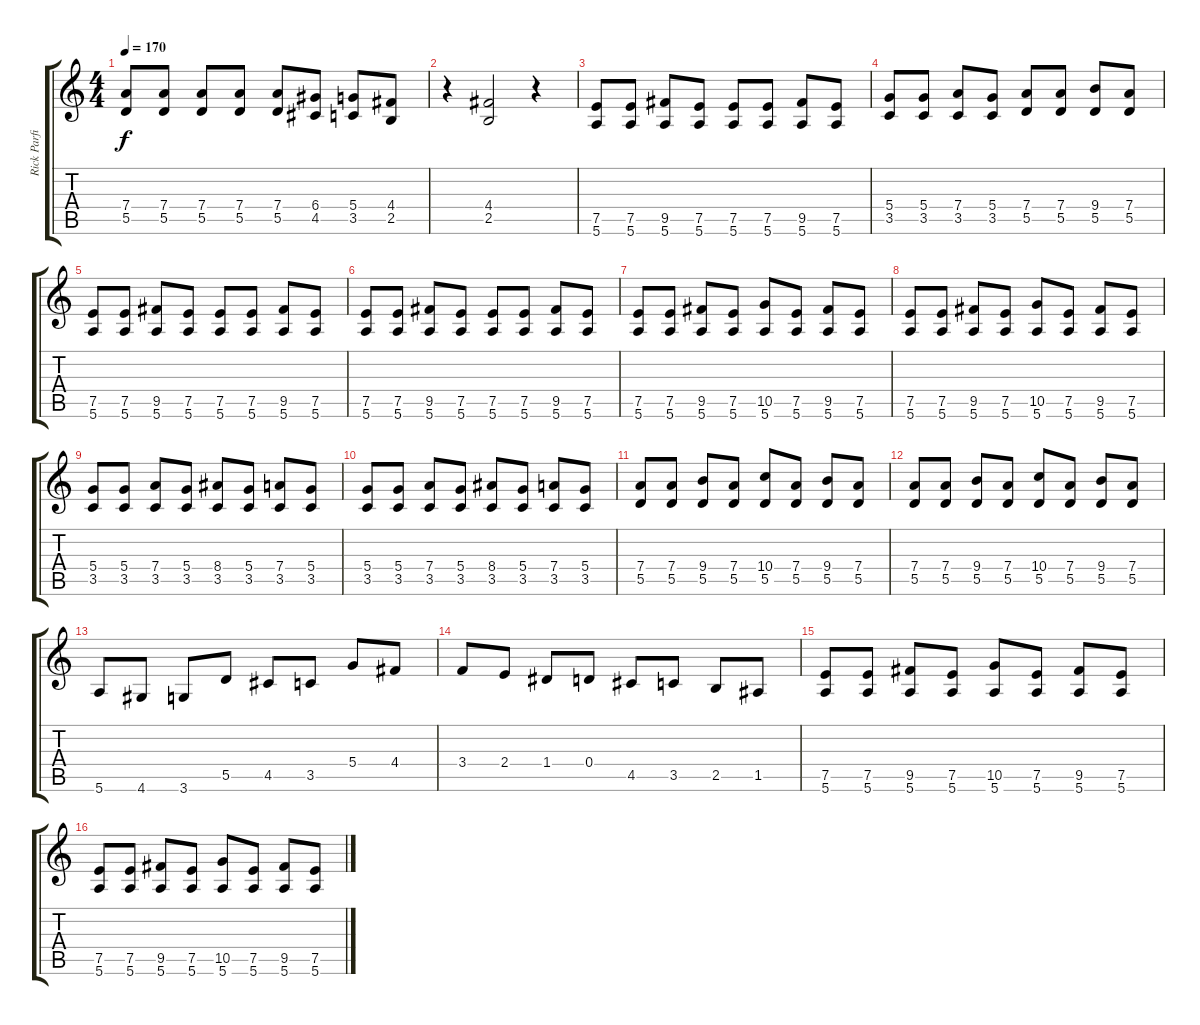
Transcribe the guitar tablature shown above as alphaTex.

\track ("Rick Parfitt" "Rick Parfi") {instrument overdrivenguitar}
\staff {score tabs}
\tuning (E4 B3 G3 D3 A2 E2) {hide}
\ts (4 4)
\tempo 170
\clef g2
\ks c
(7.4 5.5).8{dy f} (7.4 5.5).8 (7.4 5.5).8 (7.4 5.5).8 (7.4 5.5).8 (6.4 4.5).8 (5.4 3.5).8 (4.4 2.5).8 |
r.4 (4.4 2.5).2 r.4 |
(7.5 5.6).8 (7.5 5.6).8 (9.5 5.6).8 (7.5 5.6).8 (7.5 5.6).8 (7.5 5.6).8 (9.5 5.6).8 (7.5 5.6).8 |
(5.4 3.5).8 (5.4 3.5).8 (7.4 3.5).8 (5.4 3.5).8 (7.4 5.5).8 (7.4 5.5).8 (9.4 5.5).8 (7.4 5.5).8 |
(7.5 5.6).8 (7.5 5.6).8 (9.5 5.6).8 (7.5 5.6).8 (7.5 5.6).8 (7.5 5.6).8 (9.5 5.6).8 (7.5 5.6).8 |
(7.5 5.6).8 (7.5 5.6).8 (9.5 5.6).8 (7.5 5.6).8 (7.5 5.6).8 (7.5 5.6).8 (9.5 5.6).8 (7.5 5.6).8 |
(7.5 5.6).8 (7.5 5.6).8 (9.5 5.6).8 (7.5 5.6).8 (10.5 5.6).8 (7.5 5.6).8 (9.5 5.6).8 (7.5 5.6).8 |
(7.5 5.6).8 (7.5 5.6).8 (9.5 5.6).8 (7.5 5.6).8 (10.5 5.6).8 (7.5 5.6).8 (9.5 5.6).8 (7.5 5.6).8 |
(5.4 3.5).8 (5.4 3.5).8 (7.4 3.5).8 (5.4 3.5).8 (8.4 3.5).8 (5.4 3.5).8 (7.4 3.5).8 (5.4 3.5).8 |
(5.4 3.5).8 (5.4 3.5).8 (7.4 3.5).8 (5.4 3.5).8 (8.4 3.5).8 (5.4 3.5).8 (7.4 3.5).8 (5.4 3.5).8 |
(7.4 5.5).8 (7.4 5.5).8 (9.4 5.5).8 (7.4 5.5).8 (10.4 5.5).8 (7.4 5.5).8 (9.4 5.5).8 (7.4 5.5).8 |
(7.4 5.5).8 (7.4 5.5).8 (9.4 5.5).8 (7.4 5.5).8 (10.4 5.5).8 (7.4 5.5).8 (9.4 5.5).8 (7.4 5.5).8 |
5.6.8 4.6.8 3.6.8 5.5.8 4.5.8 3.5.8 5.4.8 4.4.8 |
3.4.8 2.4.8 1.4.8 0.4.8 4.5.8 3.5.8 2.5.8 1.5.8 |
(7.5 5.6).8 (7.5 5.6).8 (9.5 5.6).8 (7.5 5.6).8 (10.5 5.6).8 (7.5 5.6).8 (9.5 5.6).8 (7.5 5.6).8 |
(7.5 5.6).8 (7.5 5.6).8 (9.5 5.6).8 (7.5 5.6).8 (10.5 5.6).8 (7.5 5.6).8 (9.5 5.6).8 (7.5 5.6).8
